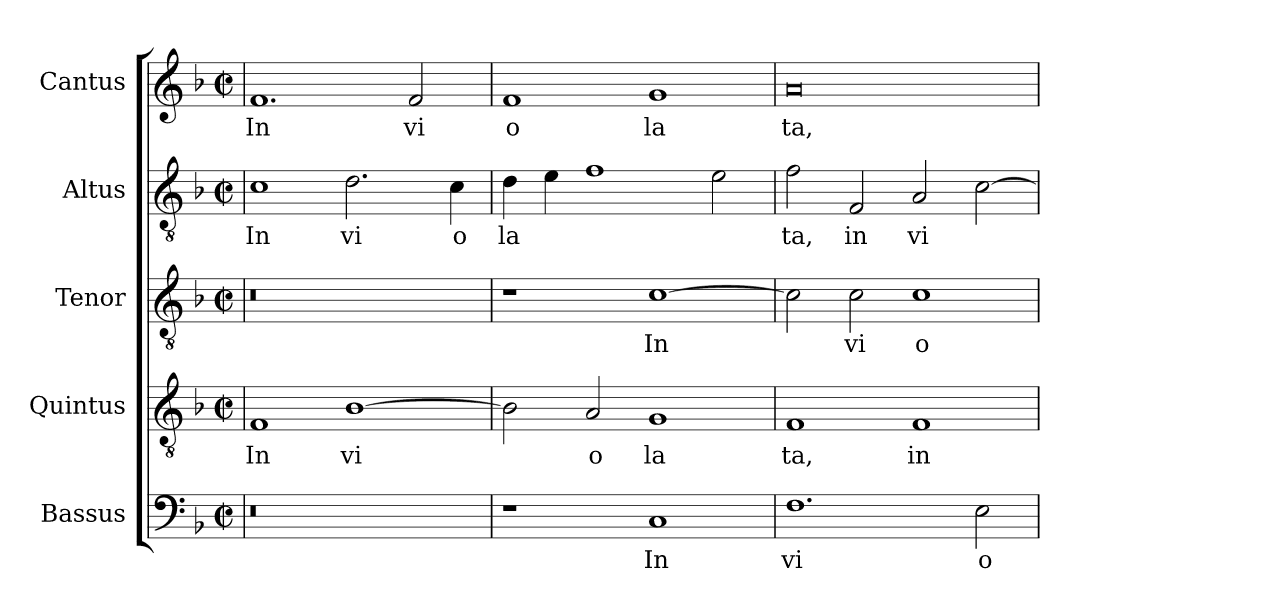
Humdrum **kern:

**kern	**text	**kern	**text	**kern	**text	**kern	**text	**kern	**text
*part5	*part5	*part4	*part4	*part3	*part3	*part2	*part2	*part1	*part1
*staff5	*staff5	*staff4	*staff4	*staff3	*staff3	*staff2	*staff2	*staff1	*staff1
*I"Bassus	*	*I"Quintus	*	*I"Tenor	*	*I"Altus	*	*I"Cantus	*
!!LO:PB:g=z
*stria5	*	*stria5	*	*stria5	*	*stria5	*	*stria5	*
*clefF4	*	*clefGv2	*	*clefGv2	*	*clefGv2	*	*clefG2	*
*k[b-]	*	*k[b-]	*	*k[b-]	*	*k[b-]	*	*k[b-]	*
*F:	*	*F:	*	*F:	*	*F:	*	*F:	*
*M2/2	*	*M2/2	*	*M2/2	*	*M2/2	*	*M2/2	*
*met(c|)	*	*met(c|)	*	*met(c|)	*	*met(c|)	*	*met(c|)	*
=1	=1!	=1	=1!	=1	=1!	=1	=1!	=1!	=1!
!	!	!	!LO:LY:b:cj	!	!	!	!LO:LY:b:cj	!	!LO:LY:b:cj
0r	.	1F	In	0r	.	1c	In	1.f	In
!	!	!	!LO:LY:b:cj	!	!	!	!LO:LY:b:cj	!	!
.	.	[>1B-	vi	.	.	2.d\	vi	.	.
!	!	!	!	!	!	!	!	!	!LO:LY:b:cj
.	.	.	.	.	.	.	.	2f/	vi
!	!	!	!	!	!	!	!LO:LY:b:cj	!	!
.	.	.	.	.	.	4c\	o	.	.
=2	=2	=2	=2	=2	=2	=2	=2	=2	=2
!	!	!	!	!	!	!	!LO:LY:b:cj	!	!LO:LY:b:cj
1r	.	2B-\]	.	1r	.	4d\	la	1f	o
.	.	.	.	.	.	4e\	.	.	.
!	!	!	!LO:LY:b:cj	!	!	!	!	!	!
.	.	2A/	o	.	.	1f	.	.	.
!	!LO:LY:b:cj	!	!LO:LY:b:cj	!	!LO:LY:b:cj	!	!	!	!LO:LY:b:cj
1C	In	1G	la	[>1c	In	.	.	1g	la
.	.	.	.	.	.	2e\	.	.	.
=3	=3	=3	=3	=3	=3	=3	=3	=3	=3
!	!LO:LY:b:cj	!	!LO:LY:b:cj	!	!	!	!LO:LY:b:cj	!	!LO:LY:b:cj
1.F	vi	1F	ta,	2c\]	.	2f\	ta,	0a	ta,
!	!	!	!	!	!LO:LY:b:cj	!	!LO:LY:b:cj	!	!
.	.	.	.	2c\	vi	2F/	in	.	.
!	!	!	!LO:LY:b:cj	!	!LO:LY:b:cj	!	!LO:LY:b:cj	!	!
.	.	1F	in	1c	o	2A/	vi	.	.
!	!LO:LY:b:cj	!	!	!	!	!	!	!	!
2E\	o	.	.	.	.	[>2c\	.	.	.
=	=	=	=	=	=	=	=	=	=
*-	*-	*-	*-	*-	*-	*-	*-	*-	*-
